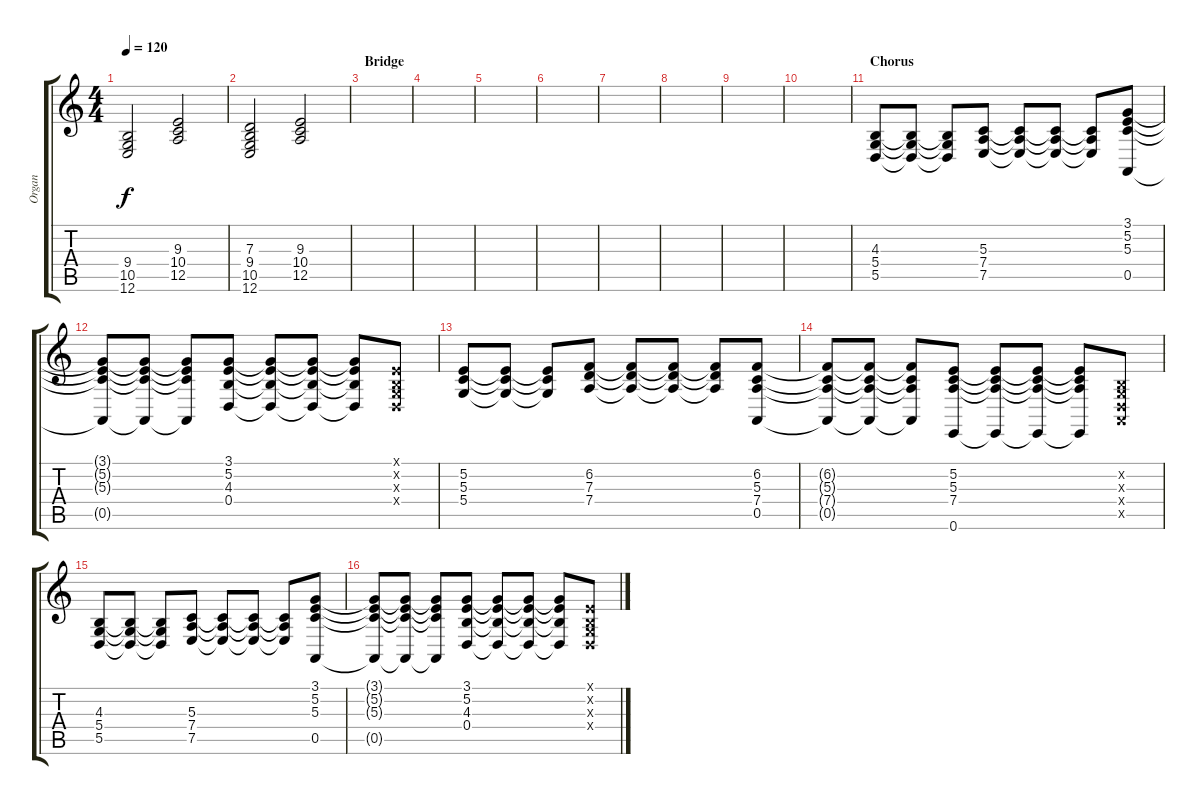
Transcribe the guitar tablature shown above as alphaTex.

\track ("Organ" "Organ") {instrument drawbarorgan}
\staff {score tabs}
\tuning (E4 B3 G3 D3 A2 E2) {hide}
\ts (4 4)
\tempo 120
\clef g2
\ks c
(9.4 10.5 12.6).2{dy f} (9.3 10.4 12.5).2 |
(7.3 9.4 10.5 12.6).2 (9.3 10.4 12.5).2 |
\section ("" "Bridge")
|
|
|
|
|
|
|
|
\section ("" "Chorus")
(4.3 5.4 5.5).8{volume 16 instrument drawbarorgan} (4.3{t} 5.4{t} 5.5{t}).8 (4.3{t} 5.4{t} 5.5{t}).8 (5.3 7.4 7.5).8 (5.3{t} 7.4{t} 7.5{t}).8 (5.3{t} 7.4{t} 7.5{t}).8 (5.3{t} 7.4{t} 7.5{t}).8 (3.1 5.2 5.3 0.5).8 |
(3.1{t} 5.2{t} 5.3{t} 0.5{t}).8 (3.1{t} 5.2{t} 5.3{t} 0.5{t}).8 (3.1{t} 5.2{t} 5.3{t} 0.5{t}).8 (3.1 5.2 4.3 0.4).8 (3.1{t} 5.2{t} 4.3{t} 0.4{t}).8 (3.1{t} 5.2{t} 4.3{t} 0.4{t}).8 (3.1{t} 5.2{t} 4.3{t} 0.4{t}).8 (0.1{x} 0.2{x} 0.3{x} 0.4{x}).8 |
(5.2 5.3 5.4).8 (5.2{t} 5.3{t} 5.4{t}).8 (5.2{t} 5.3{t} 5.4{t}).8 (6.2 7.3 7.4).8 (6.2{t} 7.3{t} 7.4{t}).8 (6.2{t} 7.3{t} 7.4{t}).8 (6.2{t} 7.3{t} 7.4{t}).8 (6.2 5.3 7.4 0.5).8 |
(6.2{t} 5.3{t} 7.4{t} 0.5{t}).8 (6.2{t} 5.3{t} 7.4{t} 0.5{t}).8 (6.2{t} 5.3{t} 7.4{t} 0.5{t}).8 (5.2 5.3 7.4 0.6).8 (5.2{t} 5.3{t} 7.4{t} 0.6{t}).8 (5.2{t} 5.3{t} 7.4{t} 0.6{t}).8 (5.2{t} 5.3{t} 7.4{t} 0.6{t}).8 (0.2{x} 0.3{x} 0.4{x} 0.5{x}).8 |
(4.3 5.4 5.5).8 (4.3{t} 5.4{t} 5.5{t}).8 (4.3{t} 5.4{t} 5.5{t}).8 (5.3 7.4 7.5).8 (5.3{t} 7.4{t} 7.5{t}).8 (5.3{t} 7.4{t} 7.5{t}).8 (5.3{t} 7.4{t} 7.5{t}).8 (3.1 5.2 5.3 0.5).8 |
(3.1{t} 5.2{t} 5.3{t} 0.5{t}).8 (3.1{t} 5.2{t} 5.3{t} 0.5{t}).8 (3.1{t} 5.2{t} 5.3{t} 0.5{t}).8 (3.1 5.2 4.3 0.4).8 (3.1{t} 5.2{t} 4.3{t} 0.4{t}).8 (3.1{t} 5.2{t} 4.3{t} 0.4{t}).8 (3.1{t} 5.2{t} 4.3{t} 0.4{t}).8 (0.1{x} 0.2{x} 0.3{x} 0.4{x}).8
